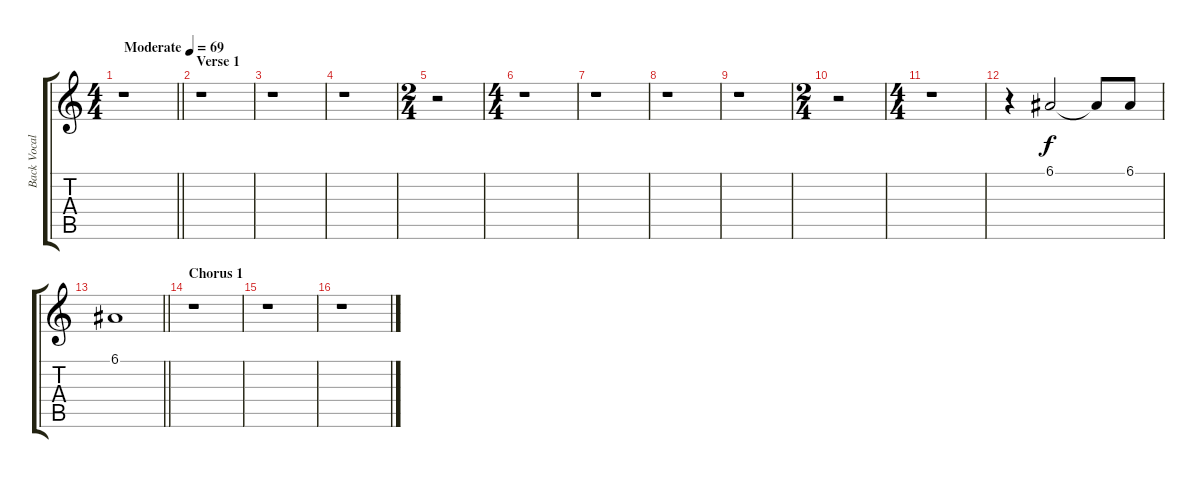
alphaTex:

\track ("Back Vocals: Band" "Back Vocal") {instrument choiraahs}
\staff {score tabs}
\tuning (E4 B3 G3 D3 A2 E2) {hide}
\ts (4 4)
\tempo (69 "Moderate")
\clef g2
\barLineRight lightlight
\ks c
r.1{dy f instrument choiraahs} |
\section ("" "Verse 1")
r.1 |
r.1 |
r.1 |
\ts (2 4)
r.2 |
\ts (4 4)
r.1 |
r.1 |
r.1 |
r.1 |
\ts (2 4)
r.2 |
\ts (4 4)
r.1 |
r.4 6.1.2 6.1{t}.8 6.1.8 |
\barLineRight lightlight
6.1.1 |
\section ("" "Chorus 1")
r.1 |
r.1 |
r.1
